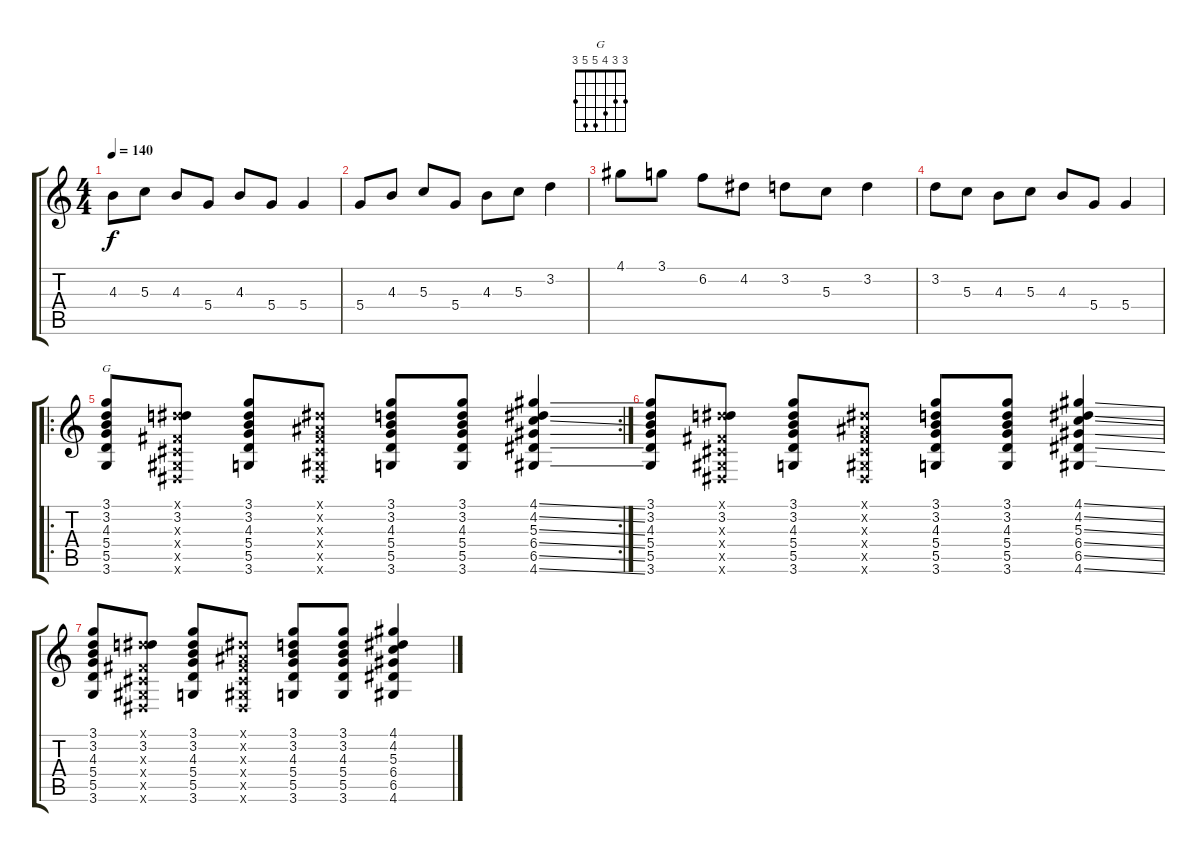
\track "" {instrument acousticguitarnylon}
\staff {score tabs}
\tuning (E4 B3 G3 D3 A2 E2) {hide}
\chord ("G" 3 3 4 5 5 3)
\ts (4 4)
\tempo 140
\clef g2
\ks c
4.3.8{dy f} 5.3.8 4.3.8 5.4.8 4.3.8 5.4.8 5.4.4 |
5.4.8 4.3.8 5.3.8 5.4.8 4.3.8 5.3.8 3.2.4 |
4.1.8 3.1.8 6.2.8 4.2.8 3.2.8 5.3.8 3.2.4 |
3.2.8 5.3.8 4.3.8 5.3.8 4.3.8 5.4.8 5.4.4 |
\ro
\rc 2
(3.1 3.2 4.3 5.4 5.5 3.6).8{ch "G"} (-1.1{x} 3.2 -1.3{x} -1.4{x} -1.5{x} -1.6{x}).8 (3.1 3.2 4.3 5.4 5.5 3.6).8 (-1.1{x} -1.2{x} -1.3{x} -1.4{x} -1.5{x} -1.6{x}).8 (3.1 3.2 4.3 5.4 5.5 3.6).8 (3.1 3.2 4.3 5.4 5.5 3.6).8 (4.1{ss} 4.2{ss} 5.3{ss} 6.4{ss} 6.5{ss} 4.6{ss}).4 |
(3.1 3.2 4.3 5.4 5.5 3.6).8 (-1.1{x} 3.2 -1.3{x} -1.4{x} -1.5{x} -1.6{x}).8 (3.1 3.2 4.3 5.4 5.5 3.6).8 (-1.1{x} -1.2{x} -1.3{x} -1.4{x} -1.5{x} -1.6{x}).8 (3.1 3.2 4.3 5.4 5.5 3.6).8 (3.1 3.2 4.3 5.4 5.5 3.6).8 (4.1{ss} 4.2{ss} 5.3{ss} 6.4{ss} 6.5{ss} 4.6{ss}).4 |
(3.1 3.2 4.3 5.4 5.5 3.6).8 (-1.1{x} 3.2 -1.3{x} -1.4{x} -1.5{x} -1.6{x}).8 (3.1 3.2 4.3 5.4 5.5 3.6).8 (-1.1{x} -1.2{x} -1.3{x} -1.4{x} -1.5{x} -1.6{x}).8 (3.1 3.2 4.3 5.4 5.5 3.6).8 (3.1 3.2 4.3 5.4 5.5 3.6).8 (4.1 4.2 5.3 6.4 6.5 4.6).4
